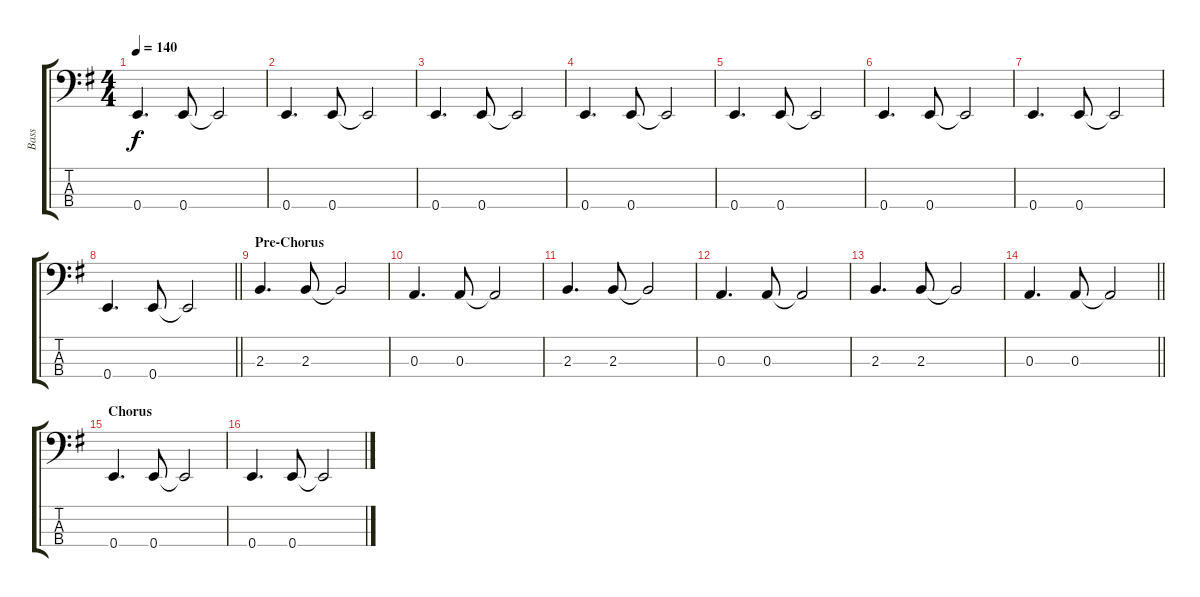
\track ("Bass " "Bass ") {instrument electricbassfinger}
\staff {score tabs}
\tuning (G2 D2 A1 E1) {hide}
\ts (4 4)
\tempo 140
\clef f4
\ks g
0.4.4{d dy f} 0.4.8 0.4{t}.2 |
0.4.4{d} 0.4.8 0.4{t}.2 |
0.4.4{d} 0.4.8 0.4{t}.2 |
0.4.4{d} 0.4.8 0.4{t}.2 |
0.4.4{d} 0.4.8 0.4{t}.2 |
0.4.4{d} 0.4.8 0.4{t}.2 |
0.4.4{d} 0.4.8 0.4{t}.2 |
\barLineRight lightlight
0.4.4{d} 0.4.8 0.4{t}.2 |
\section ("" "Pre-Chorus ")
2.3.4{d} 2.3.8 2.3{t}.2 |
0.3.4{d} 0.3.8 0.3{t}.2 |
2.3.4{d} 2.3.8 2.3{t}.2 |
0.3.4{d} 0.3.8 0.3{t}.2 |
2.3.4{d} 2.3.8 2.3{t}.2 |
\barLineRight lightlight
0.3.4{d} 0.3.8 0.3{t}.2 |
\section ("" "Chorus ")
0.4.4{d} 0.4.8 0.4{t}.2 |
0.4.4{d} 0.4.8 0.4{t}.2
